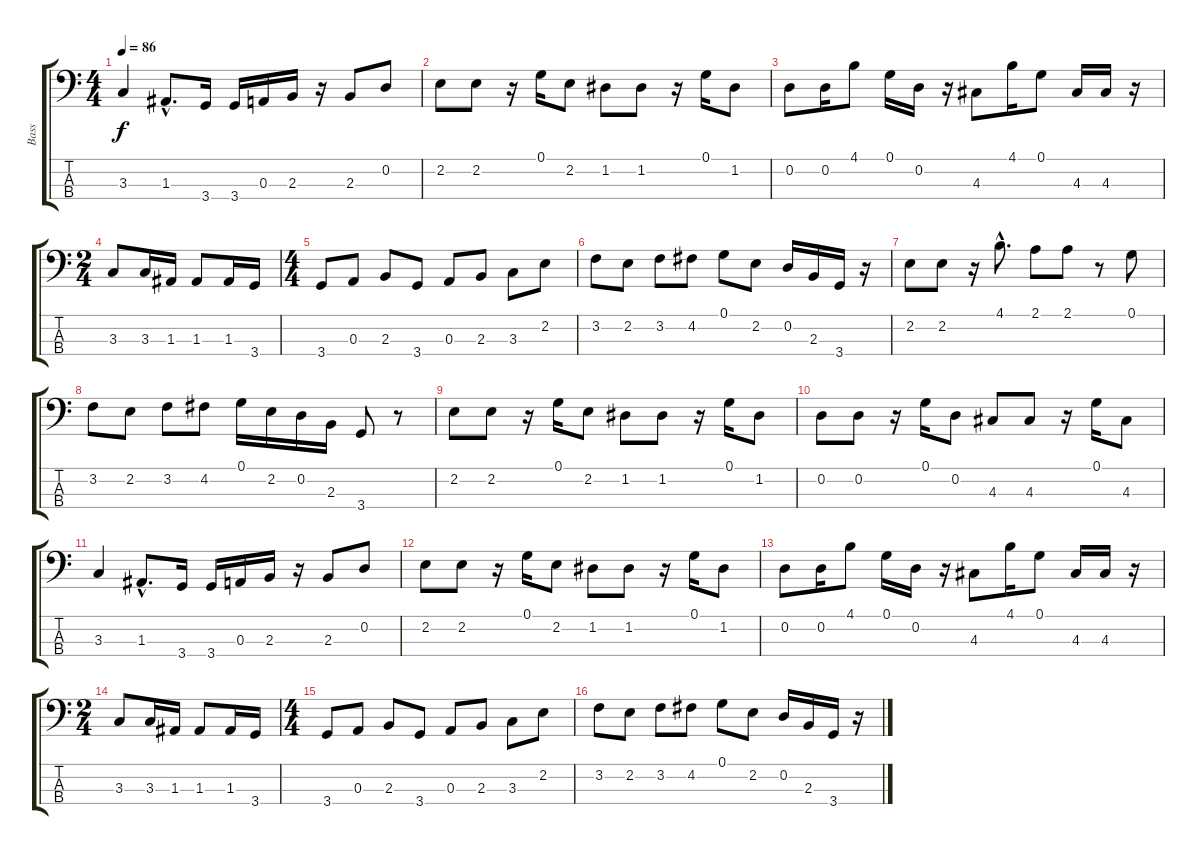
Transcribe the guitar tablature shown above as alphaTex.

\track ("Bass" "Bass") {instrument electricbassfinger}
\staff {score tabs}
\tuning (G2 D2 A1 E1) {hide}
\ts (4 4)
\tempo 86
\clef f4
\ks c
3.3.4{dy f} 1.3{hac}.8{d} 3.4.16 3.4.16 0.3.16 2.3.16 r.16 2.3.8 0.2.8 |
2.2.8 2.2.8 r.16 0.1.16 2.2.8 1.2.8 1.2.8 r.16 0.1.16 1.2.8 |
0.2.8 0.2.16 4.1.8 0.1.16 0.2.16 r.16 4.3.8 4.1.16 0.1.8 4.3.16 4.3.16 r.16 |
\ts (2 4)
3.3.8 3.3.16 1.3.16 1.3.8 1.3.16 3.4.16 |
\ts (4 4)
3.4.8 0.3.8 2.3.8 3.4.8 0.3.8 2.3.8 3.3.8 2.2.8 |
3.2.8 2.2.8 3.2.8 4.2.8 0.1.8 2.2.8 0.2.16 2.3.16 3.4.16 r.16 |
2.2.8 2.2.8 r.16 4.1{hac}.8{d} 2.1.8 2.1.8 r.8 0.1.8 |
3.2.8 2.2.8 3.2.8 4.2.8 0.1.16 2.2.16 0.2.16 2.3.16 3.4.8 r.8 |
2.2.8 2.2.8 r.16 0.1.16 2.2.8 1.2.8 1.2.8 r.16 0.1.16 1.2.8 |
0.2.8 0.2.8 r.16 0.1.16 0.2.8 4.3.8 4.3.8 r.16 0.1.16 4.3.8 |
3.3.4 1.3{hac}.8{d} 3.4.16 3.4.16 0.3.16 2.3.16 r.16 2.3.8 0.2.8 |
2.2.8 2.2.8 r.16 0.1.16 2.2.8 1.2.8 1.2.8 r.16 0.1.16 1.2.8 |
0.2.8 0.2.16 4.1.8 0.1.16 0.2.16 r.16 4.3.8 4.1.16 0.1.8 4.3.16 4.3.16 r.16 |
\ts (2 4)
3.3.8 3.3.16 1.3.16 1.3.8 1.3.16 3.4.16 |
\ts (4 4)
3.4.8 0.3.8 2.3.8 3.4.8 0.3.8 2.3.8 3.3.8 2.2.8 |
3.2.8 2.2.8 3.2.8 4.2.8 0.1.8 2.2.8 0.2.16 2.3.16 3.4.16 r.16
